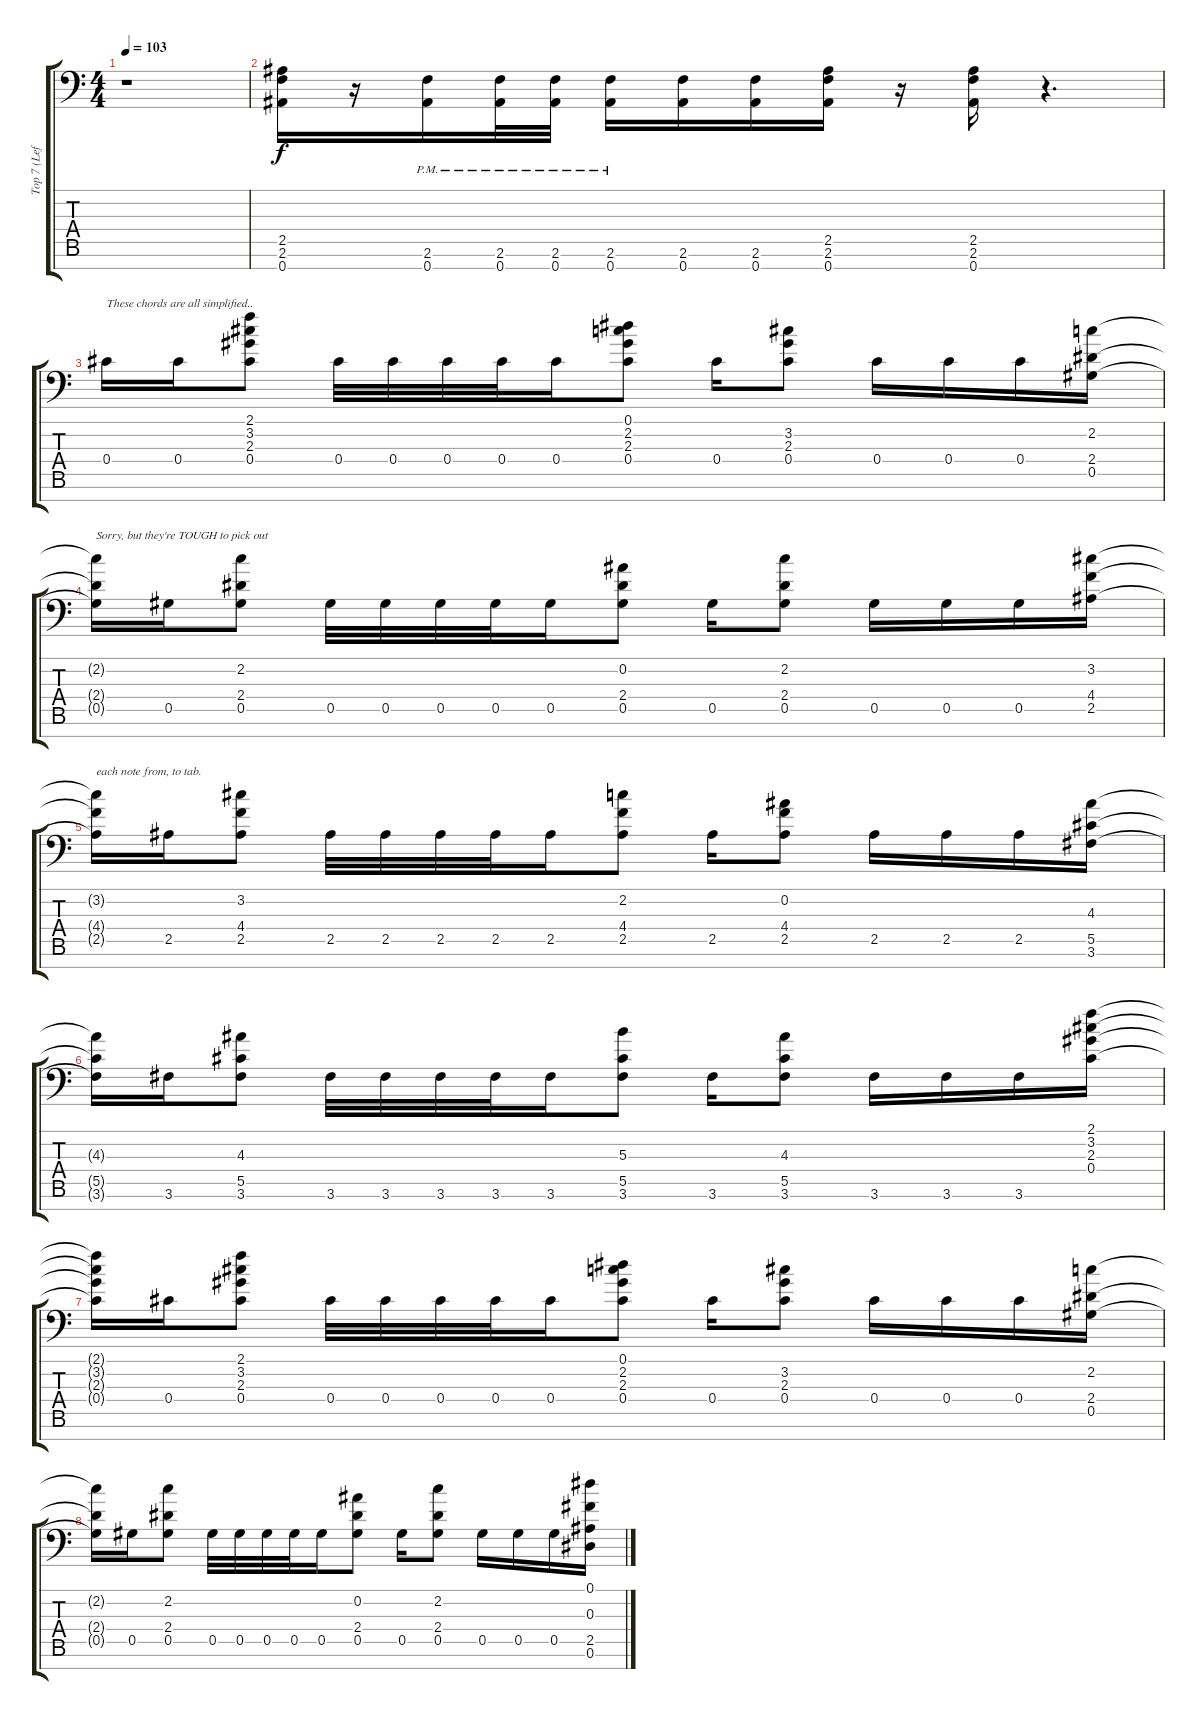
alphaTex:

\track ("Top 7 (Left Guitar)" "Top 7 (Lef") {instrument distortionguitar}
\staff {score tabs}
\tuning (Eb4 Bb3 Gb3 Db3 Ab2 Eb2 Bb1) {hide}
\ts (4 4)
\tempo 103
\clef f4
\ks c
r.1{dy f} |
(2.5 2.6 0.7).16{volume 13} r.16 (2.6{pm} 0.7{pm}).16 (2.6{pm} 0.7{pm}).32 (2.6{pm} 0.7{pm}).32 (2.6{pm} 0.7{pm}).16 (2.6 0.7).16 (2.6 0.7).16 (2.5 2.6 0.7).16 r.16 (2.5 2.6 0.7).16 r.4{d} |
0.4.16{txt "These chords are all simplified.."} 0.4.16 (2.1 3.2 2.3 0.4).8 0.4.32 0.4.32 0.4.32 0.4.32 0.4.16 (0.1 2.2 2.3 0.4).8 0.4.16 (3.2 2.3 0.4).8 0.4.16 0.4.16 0.4.16 (2.2 2.4 0.5).16 |
(2.2{t} 2.4{t} 0.5{t}).16{txt "Sorry, but they're TOUGH to pick out"} 0.5.16 (2.2 2.4 0.5).8 0.5.32 0.5.32 0.5.32 0.5.32 0.5.16 (0.2 2.4 0.5).8 0.5.16 (2.2 2.4 0.5).8 0.5.16 0.5.16 0.5.16 (3.2 4.4 2.5).16 |
(3.2{t} 4.4{t} 2.5{t}).16{txt "each note from, to tab."} 2.5.16 (3.2 4.4 2.5).8 2.5.32 2.5.32 2.5.32 2.5.32 2.5.16 (2.2 4.4 2.5).8 2.5.16 (0.2 4.4 2.5).8 2.5.16 2.5.16 2.5.16 (4.3 5.5 3.6).16 |
(4.3{t} 5.5{t} 3.6{t}).16 3.6.16 (4.3 5.5 3.6).8 3.6.32 3.6.32 3.6.32 3.6.32 3.6.16 (5.3 5.5 3.6).8 3.6.16 (4.3 5.5 3.6).8 3.6.16 3.6.16 3.6.16 (2.1 3.2 2.3 0.4).16 |
(2.1{t} 3.2{t} 2.3{t} 0.4{t}).16 0.4.16 (2.1 3.2 2.3 0.4).8 0.4.32 0.4.32 0.4.32 0.4.32 0.4.16 (0.1 2.2 2.3 0.4).8 0.4.16 (3.2 2.3 0.4).8 0.4.16 0.4.16 0.4.16 (2.2 2.4 0.5).16 |
(2.2{t} 2.4{t} 0.5{t}).16 0.5.16 (2.2 2.4 0.5).8 0.5.32 0.5.32 0.5.32 0.5.32 0.5.16 (0.2 2.4 0.5).8 0.5.16 (2.2 2.4 0.5).8 0.5.16 0.5.16 0.5.16 (0.1 0.3 2.5 0.6).16
